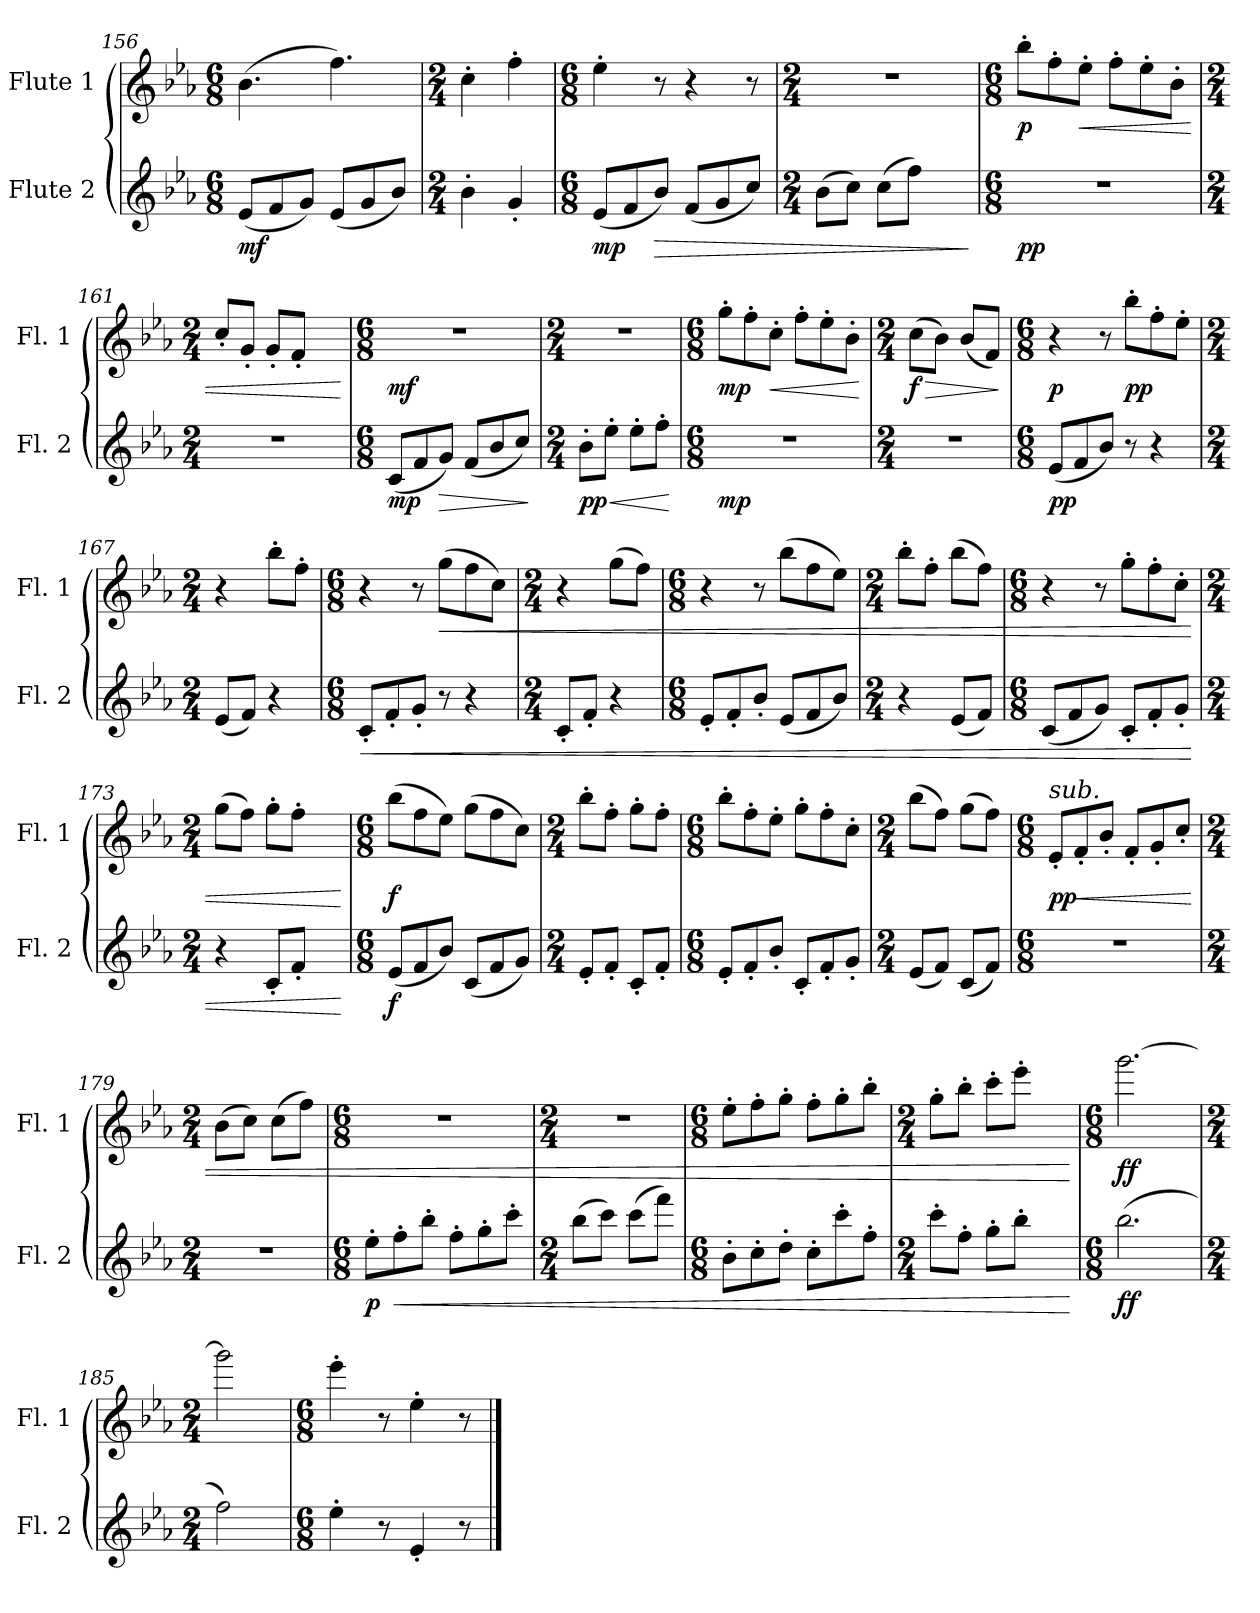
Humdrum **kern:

**kern	**dynam	**kern	**dynam
*part2	*part2	*part1	*part1
*staff2	*staff2	*staff1	*staff1
*I"Flute 2	*	*I"Flute 1	*
*I'Fl. 2	*	*I'Fl. 1	*
!!LO:LB:g=z
*clefG2	*	*clefG2	*
*k[b-e-a-]	*	*k[b-e-a-]	*
*M6/8	*	*M6/8	*
=156	=156	=156	=156
!	!LO:DY:b	!	!
(8e-/L	mf	(4.b-\	.
8f/	.	.	.
8g/J)	.	.	.
(8e-/L	.	4.ff\)	.
8g/	.	.	.
8b-/J)	.	.	.
=157	=157	=157	=157
*M2/4	*	*M2/4	*
4b-'\	.	4cc'\	.
4g'/	.	4ff'\	.
=158	=158	=158	=158
*M6/8	*	*M6/8	*
!	!LO:DY:b	!	!
(8e-/L	mp	4ee-'\	.
8f/	.	.	.
!	!LO:HP:b	!	!
8b-/J)	>	8r	.
(8f/L	.	4r	.
8g/	.	.	.
8cc/J)	.	8r	.
=159	=159	=159	=159
*M2/4	*	*M2/4	*
(8b-\L	.	2r	.
8cc\J)	.	.	.
(8cc\L	.	.	.
8ff\J)	.	.	.
.	]	.	.
=160	=160	=160	=160
*M6/8	*	*M6/8	*
!	!LO:DY:b	!	!LO:DY:b
2.r	pp	8bb-'\L	p
.	.	8ff'\	.
!	!	!	!LO:HP:b
.	.	8ee-'\J	<
.	.	8ff'\L	.
.	.	8ee-'\	.
.	.	8b-'\J	.
=161	=161	=161	=161
*M2/4	*	*M2/4	*
2r	.	8cc'/L	.
.	.	8g'/J	.
.	.	8g'/L	.
.	.	8f'/J	.
.	.	.	[
!!LO:PB:g=z
=162	=162	=162	=162
*M6/8	*	*M6/8	*
!	!LO:DY:b	!	!LO:DY:b
(8c/L	mp	2.r	mf
8f/	.	.	.
!	!LO:HP:b	!	!
8g/J)	>	.	.
(8f/L	.	.	.
8b-/	.	.	.
8cc/J)	.	.	.
.	]	.	.
=163	=163	=163	=163
*M2/4	*	*M2/4	*
!	!LO:HP:b	!	!
!	!LO:DY:n=1:b	!	!
8b-'\L	< pp	2r	.
8ee-'\J	.	.	.
8ee-'\L	.	.	.
8ff'\J	.	.	.
.	[	.	.
=164	=164	=164	=164
*M6/8	*	*M6/8	*
!	!LO:DY:b	!	!LO:DY:b
2.r	mp	8gg'\L	mp
.	.	8ff'\	.
!	!	!	!LO:HP:b
.	.	8cc'\J	<
.	.	8ff'\L	.
.	.	8ee-'\	.
.	.	8b-'\J	.
.	.	.	[
=165	=165	=165	=165
*M2/4	*	*M2/4	*
!	!	!	!LO:HP:b
!	!	!	!LO:DY:n=1:b
2r	.	(8cc\L	> f
.	.	8b-\J)	.
.	.	(8b-/L	.
.	.	8f/J)	.
.	.	.	]
=166	=166	=166	=166
*M6/8	*	*M6/8	*
!	!LO:DY:b	!	!LO:DY:b
(8e-/L	pp	4r	p
8f/	.	.	.
8b-/J)	.	8r	.
!	!	!	!LO:DY:b
8r	.	8bb-'\L	pp
4r	.	8ff'\	.
.	.	8ee-'\J	.
=167	=167	=167	=167
*M2/4	*	*M2/4	*
(8e-/L	.	4r	.
8f/J)	.	.	.
4r	.	8bb-'\L	.
.	.	8ff'\J	.
!!LO:LB:g=z
=168	=168	=168	=168
*M6/8	*	*M6/8	*
!	!LO:HP:b	!	!
8c'/L	<	4r	.
8f'/	.	.	.
8g'/J	.	8r	.
!	!	!	!LO:HP:b
8r	.	(8gg\L	<
4r	.	8ff\	.
.	.	8cc\J)	.
=169	=169	=169	=169
*M2/4	*	*M2/4	*
8c'/L	.	4r	.
8f'/J	.	.	.
4r	.	(8gg\L	.
.	.	8ff\J)	.
=170	=170	=170	=170
*M6/8	*	*M6/8	*
8e-'/L	.	4r	.
8f'/	.	.	.
8b-'/J	.	8r	.
(8e-/L	.	(8bb-\L	.
8f/	.	8ff\	.
8b-/J)	.	8ee-\J)	.
=171	=171	=171	=171
*M2/4	*	*M2/4	*
4r	.	8bb-'\L	.
.	.	8ff'\J	.
(8e-/L	.	(8bb-\L	.
8f/J)	.	8ff\J)	.
=172	=172	=172	=172
*M6/8	*	*M6/8	*
(8c/L	.	4r	.
8f/	.	.	.
8g/J)	.	8r	.
8c'/L	.	8gg'\L	.
8f'/	.	8ff'\	.
8g'/J	.	8cc'\J	.
=173	=173	=173	=173
*M2/4	*	*M2/4	*
4r	.	(8gg\L	.
.	.	8ff\J)	.
8c'/L	.	8gg'\L	.
8f'/J	.	8ff'\J	.
.	[	.	[
!!LO:LB:g=z
=174	=174	=174	=174
*M6/8	*	*M6/8	*
!	!LO:DY:b	!	!LO:DY:b
(8e-/L	f	(8bb-\L	f
8f/	.	8ff\	.
8b-/J)	.	8ee-\J)	.
(8c/L	.	(8gg\L	.
8f/	.	8ff\	.
8g/J)	.	8cc\J)	.
=175	=175	=175	=175
*M2/4	*	*M2/4	*
8e-'/L	.	8bb-'\L	.
8f'/J	.	8ff'\J	.
8c'/L	.	8gg'\L	.
8f'/J	.	8ff'\J	.
=176	=176	=176	=176
*M6/8	*	*M6/8	*
8e-'/L	.	8bb-'\L	.
8f'/	.	8ff'\	.
8b-'/J	.	8ee-'\J	.
8c'/L	.	8gg'\L	.
8f'/	.	8ff'\	.
8g'/J	.	8cc'\J	.
=177	=177	=177	=177
*M2/4	*	*M2/4	*
(8e-/L	.	(8bb-\L	.
8f/J)	.	8ff\J)	.
(8c/L	.	(8gg\L	.
8f/J)	.	8ff\J)	.
=178	=178	=178	=178
*M6/8	*	*M6/8	*
!	!	!LO:TX:a:i:t=sub.	!
!	!	!	!LO:DY:b
2.r	.	8e-'/L	pp
!	!	!	!LO:HP:b
.	.	8f'/	<
.	.	8b-'/J	.
.	.	8f'/L	.
.	.	8g'/	.
.	.	8cc'/J	.
=179	=179	=179	=179
*M2/4	*	*M2/4	*
2r	.	(8b-\L	.
.	.	8cc\J)	.
.	.	(8cc\L	.
.	.	8ff\J)	.
!!LO:LB:g=z
=180	=180	=180	=180
*M6/8	*	*M6/8	*
!	!LO:DY:b	!	!
8ee-'\L	p	2.r	.
!	!LO:HP:b	!	!
8ff'\	<	.	.
8bb-'\J	.	.	.
8ff'\L	.	.	.
8gg'\	.	.	.
8ccc'\J	.	.	.
=181	=181	=181	=181
*M2/4	*	*M2/4	*
(8bb-\L	.	2r	.
8ccc\J)	.	.	.
(8ccc\L	.	.	.
8fff\J)	.	.	.
=182	=182	=182	=182
*M6/8	*	*M6/8	*
8b-'\L	.	8ee-'\L	.
8cc'\	.	8ff'\	.
8dd'\J	.	8gg'\J	.
8cc'\L	.	8ff'\L	.
8ccc'\	.	8gg'\	.
8ff'\J	.	8bb-'\J	.
=183	=183	=183	=183
*M2/4	*	*M2/4	*
8ccc'\L	.	8gg'\L	.
8ff'\J	.	8bb-'\J	.
8gg'\L	.	8ccc'\L	.
8bb-'\J	.	8eee-'\J	.
.	[	.	[
=184	=184	=184	=184
*M6/8	*	*M6/8	*
!	!LO:DY:b	!	!LO:DY:b
(2.bb-\	ff	[2.ggg\	ff
=185	=185	=185	=185
*M2/4	*	*M2/4	*
2ff\)	.	2ggg\]	.
=186	=186	=186	=186
*M6/8	*	*M6/8	*
4ee-'\	.	4eee-'\	.
8r	.	8r	.
4e-'/	.	4ee-'\	.
8r	.	8r	.
==	==	==	==
*-	*-	*-	*-
